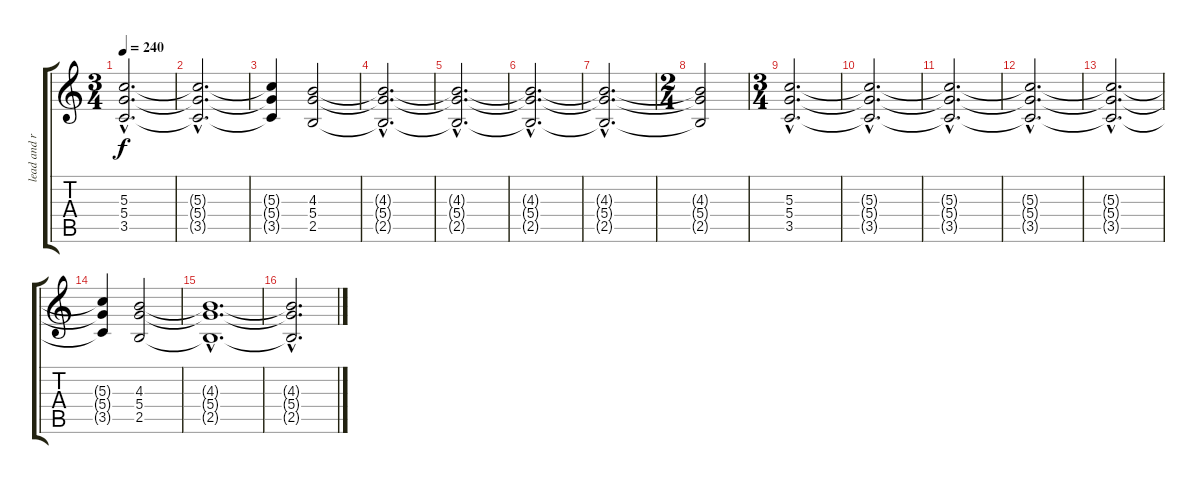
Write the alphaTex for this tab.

\track ("lead and rithm guitar(luca turilli)" "lead and r") {instrument distortionguitar}
\staff {score tabs}
\tuning (E4 B3 G3 D3 A2 E2) {hide}
\ts (3 4)
\tempo 240
\clef g2
\ks c
(5.3{hac t} 5.4{hac t} 3.5{hac t}).2{d dy f} |
(5.3{hac t} 5.4{hac t} 3.5{hac t}).2{d} |
(5.3{t} 5.4{t} 3.5{t}).4 (4.3 5.4 2.5).2 |
(4.3{hac t} 5.4{hac t} 2.5{hac t}).2{d} |
(4.3{hac t} 5.4{hac t} 2.5{hac t}).2{d} |
(4.3{hac t} 5.4{hac t} 2.5{hac t}).2{d} |
(4.3{hac t} 5.4{hac t} 2.5{hac t}).2{d} |
\ts (2 4)
(4.3{t} 5.4{t} 2.5{t}).2 |
\ts (3 4)
(5.3{hac} 5.4{hac} 3.5{hac}).2{d} |
(5.3{hac t} 5.4{hac t} 3.5{hac t}).2{d} |
(5.3{hac t} 5.4{hac t} 3.5{hac t}).2{d} |
(5.3{hac t} 5.4{hac t} 3.5{hac t}).2{d} |
(5.3{hac t} 5.4{hac t} 3.5{hac t}).2{d} |
(5.3{t} 5.4{t} 3.5{t}).4 (4.3 5.4 2.5).2 |
(4.3{hac t} 5.4{hac t} 2.5{hac t}).1{d} |
(4.3{hac t} 5.4{hac t} 2.5{hac t}).2{d}
